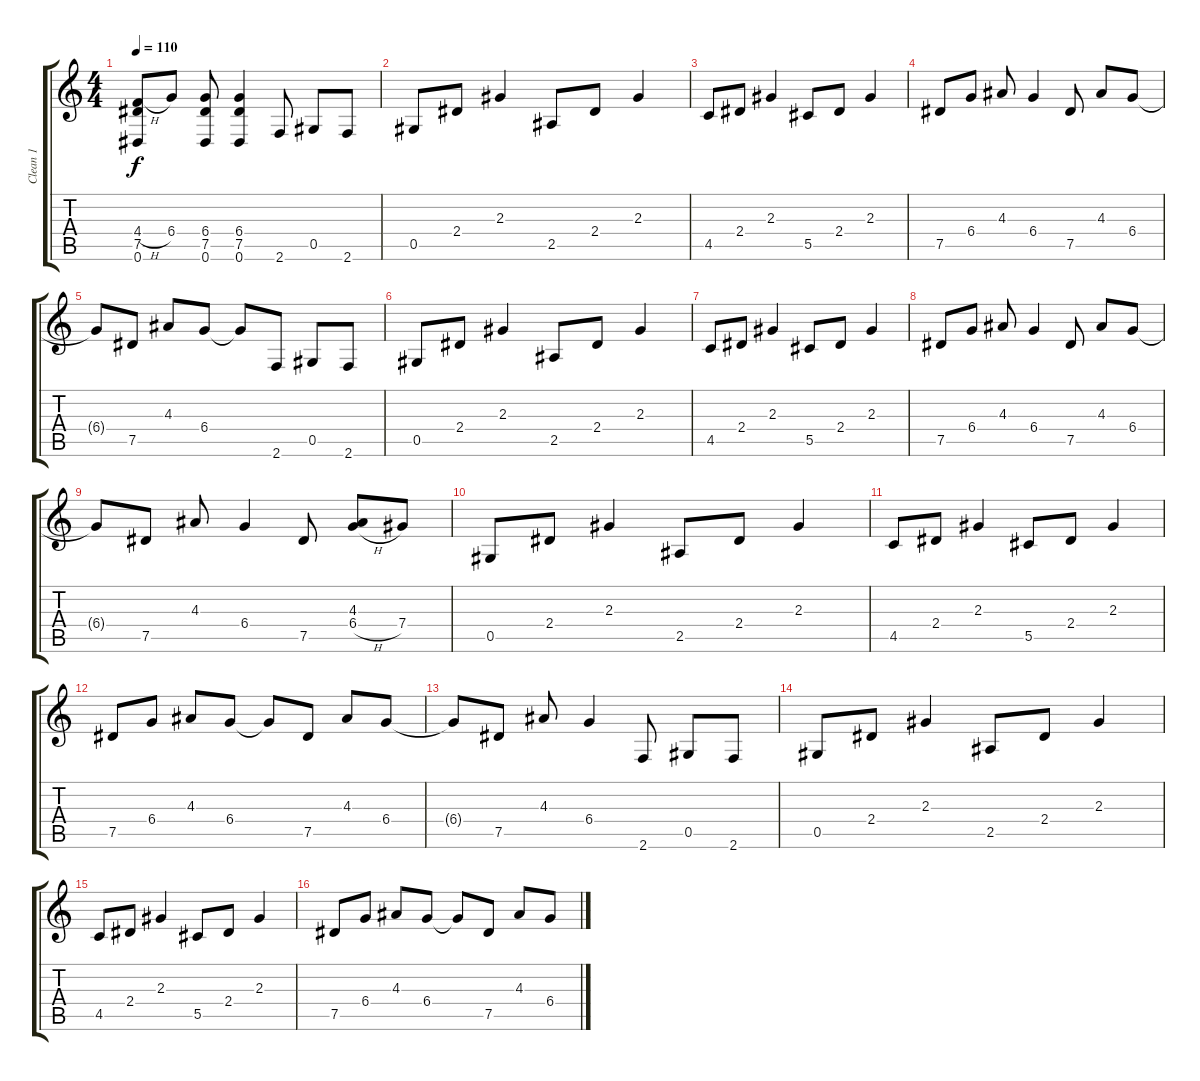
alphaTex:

\track ("Clean 1" "Clean 1") {instrument acousticguitarsteel}
\staff {score tabs}
\tuning (Eb4 Bb3 Gb3 Db3 Ab2 Eb2) {hide}
\ts (4 4)
\tempo 110
\clef g2
\ks c
(4.4{h} 7.5 0.6).8{dy f} 6.4.8 (6.4 7.5 0.6).8 (6.4 7.5 0.6).4 2.6.8 0.5.8 2.6.8 |
0.5.8{balance 3 instrument acousticguitarsteel} 2.4.8 2.3.4 2.5.8 2.4.8 2.3.4 |
4.5.8 2.4.8 2.3.4 5.5.8 2.4.8 2.3.4 |
7.5.8 6.4.8 4.3.8 6.4.4 7.5.8 4.3.8 6.4.8 |
6.4{t}.8 7.5.8 4.3.8 6.4.8 6.4{t}.8 2.6.8 0.5.8 2.6.8 |
0.5.8 2.4.8 2.3.4 2.5.8 2.4.8 2.3.4 |
4.5.8 2.4.8 2.3.4 5.5.8 2.4.8 2.3.4 |
7.5.8 6.4.8 4.3.8 6.4.4 7.5.8 4.3.8 6.4.8 |
6.4{t}.8 7.5.8 4.3.8 6.4.4 7.5.8 (4.3 6.4{h}).8 7.4.8 |
0.5.8 2.4.8 2.3.4 2.5.8 2.4.8 2.3.4 |
4.5.8 2.4.8 2.3.4 5.5.8 2.4.8 2.3.4 |
7.5.8 6.4.8 4.3.8 6.4.8 6.4{t}.8 7.5.8 4.3.8 6.4.8 |
6.4{t}.8 7.5.8 4.3.8 6.4.4 2.6.8 0.5.8 2.6.8 |
0.5.8 2.4.8 2.3.4 2.5.8 2.4.8 2.3.4 |
4.5.8 2.4.8 2.3.4 5.5.8 2.4.8 2.3.4 |
7.5.8 6.4.8 4.3.8 6.4.8 6.4{t}.8 7.5.8 4.3.8 6.4.8
